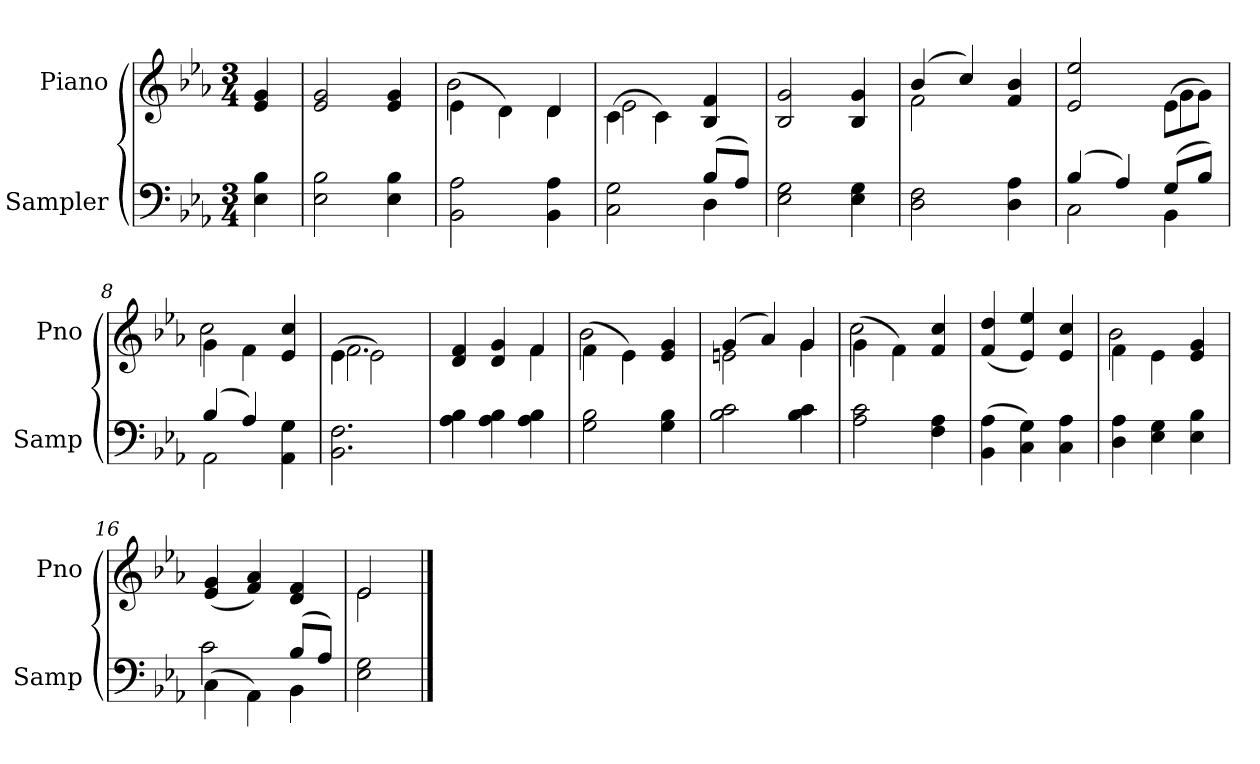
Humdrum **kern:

**kern	**kern
*part2	*part1
*staff2	*staff1
*I"Sampler	*I"Piano
*I'Samp	*I'Pno
*clefF4	*clefG2
*k[b-e-a-]	*k[b-e-a-]
*E-:	*E-:
*M3/4	*M3/4
=1	=1
4E- 4B-	4e- 4g
=2	=2
2E- 2B-	2e- 2g
4E- 4B-	4e- 4g
=3	=3
*	*^
2BB- 2A-	(4e-\	2b-
.	4d\)	.
4BB- 4A-	4d/	4d
=4	=4	=4
*^	*	*
2C 2G	2ryy	(4c\	2e-
.	.	4c\)	.
(8B-/L	4D	4B- 4f	4ryy
8A-/J)	.	.	.
*v	*v	*	*
*	*v	*v
=5	=5
2E- 2G	2B- 2g
4E- 4G	4B- 4g
=6	=6
*	*^
2D 2F	(4b-/	2f
.	4cc/)	.
4D 4A-	4f 4b-	4ryy
=7	=7	=7
*^	*	*
(4B-/	2C	2e- 2ee-	2ryy
4A-/)	.	.	.
(8G/L	4BB-	(8e-\L	4g
8B-/J)	.	8g\J)	.
=8	=8	=8	=8
(4B-/	2AA-	4g\	2cc
4A-/)	.	4f\	.
4AA- 4G	4ryy	4e- 4cc	4ryy
*v	*v	*	*
=9	=9	=9
2.BB- 2.F	(4e-\	2.f
.	2e-\)	.
=10	=10	=10
4A- 4B-	4d 4f	2ryy
4A- 4B-	4d 4g	.
4A- 4B-	4f/	4f
=11	=11	=11
2G 2B-	(4f\	2b-
.	4e-\)	.
4G 4B-	4e- 4g	4ryy
=12	=12	=12
2B- 2c	(4g/	2en
.	4a-/)	.
4B- 4c	4g/	4g
=13	=13	=13
2A- 2c	(4g\	2cc
.	4f\)	.
4F 4A-	4f 4cc	4ryy
*	*v	*v
=14	=14
(4BB- 4A-	(4f 4dd
4C 4G)	4e- 4ee-)
4C 4A-	4e- 4cc
=15	=15
*	*^
4D 4A-	4f\	2b-
4E- 4G	4e-\	.
4E- 4B-	4e- 4g	4ryy
*	*v	*v
=16	=16
*^	*
(4C\	2c	(4e- 4g
4AA-\)	.	4f 4a-)
(8B-/L	4BB-	4d 4f
8A-/J)	.	.
*v	*v	*
=17	=17
*	*^
2E- 2G	2e-/	2e-
*	*v	*v
==	==
*-	*-
